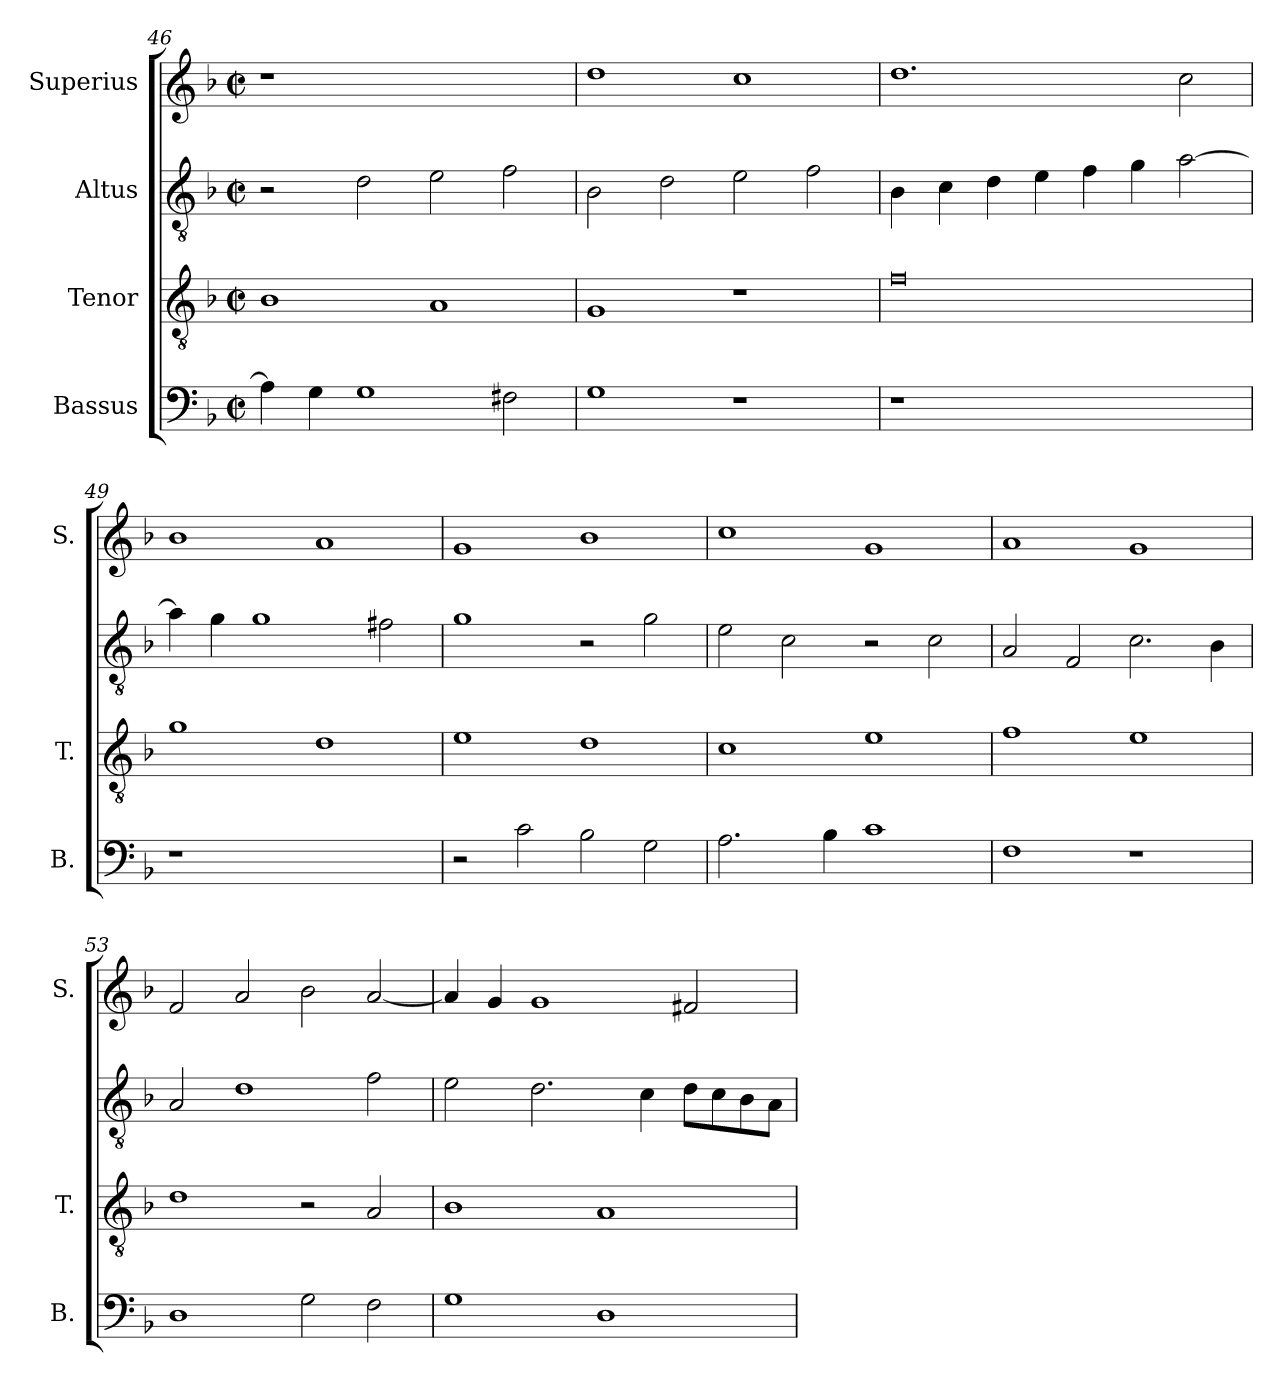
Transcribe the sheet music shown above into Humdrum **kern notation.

**kern	**kern	**kern	**kern
*part4	*part3	*part2	*part1
*staff4	*staff3	*staff2	*staff1
*I"Bassus	*I"Tenor	*I"Altus	*I"Superius
*I'B.	*I'T.	*	*I'S.
*clefF4	*clefGv2	*clefGv2	*clefG2
*	*ITrd7c12	*ITrd7c12	*
*k[b-]	*k[b-]	*k[b-]	*k[b-]
*F:	*F:	*F:	*F:
*M2/2	*M2/2	*M2/2	*M2/2
*met(c|)	*met(c|)	*met(c|)	*met(c|)
=46	=46	=46	=46
!	!	!	!LO:N:vis=1
4Ai\]	1BB-i	2r	1r
4Gi\	.	.	.
1Gi	.	2Di\	.
.	1AAi	2Ei\	1ryy
2F#Xi\	.	2Fi\	.
!!LO:PB:g=z
=47	=47	=47	=47
1Gi	1GGi	2BB-i\	1ddi
.	.	2Di\	.
1r	1r	2Ei\	1cci
.	.	2Fi\	.
=48	=48	=48	=48
!LO:N:vis=1	!	!	!
1r	0Fi	4BB-i\	1.ddi
.	.	4Ci\	.
.	.	4Di\	.
.	.	4Ei\	.
1ryy	.	4Fi\	.
.	.	4Gi\	.
.	.	[>2Ai\	2cci\
=49	=49	=49	=49
!LO:N:vis=1	!	!	!
1r	1Gi	4Ai\]	1b-i
.	.	4Gi\	.
.	.	1Gi	.
1ryy	1Di	.	1ai
.	.	2F#Xi\	.
=50	=50	=50	=50
2r	1Ei	1Gi	1gi
2ci\	.	.	.
2B-i\	1Di	2r	1b-i
2Gi\	.	2Gi\	.
=51	=51	=51	=51
2.Ai\	1Ci	2Ei\	1cci
.	.	2Ci\	.
4B-i\	.	.	.
1ci	1Ei	2r	1gi
.	.	2Ci\	.
!!LO:LB:g=z
=52	=52	=52	=52
1Fi	1Fi	2AAi/	1ai
.	.	2FFi/	.
1r	1Ei	2.Ci\	1gi
.	.	4BB-i\	.
=53	=53	=53	=53
1Di	1Di	2AAi/	2fi/
.	.	1Di	2ai/
2Gi\	2r	.	2b-i\
2Fi\	2AAi/	2Fi\	[<2ai/
=54	=54	=54	=54
1Gi	1BB-i	2Ei\	4ai/]
.	.	.	4gi/
.	.	2.Di\	1gi
1Di	1AAi	.	.
.	.	4Ci\	.
.	.	8Di\L	2f#Xi/
.	.	8Ci\	.
.	.	8BB-i\	.
.	.	8AAi\J	.
=	=	=	=
*-	*-	*-	*-
